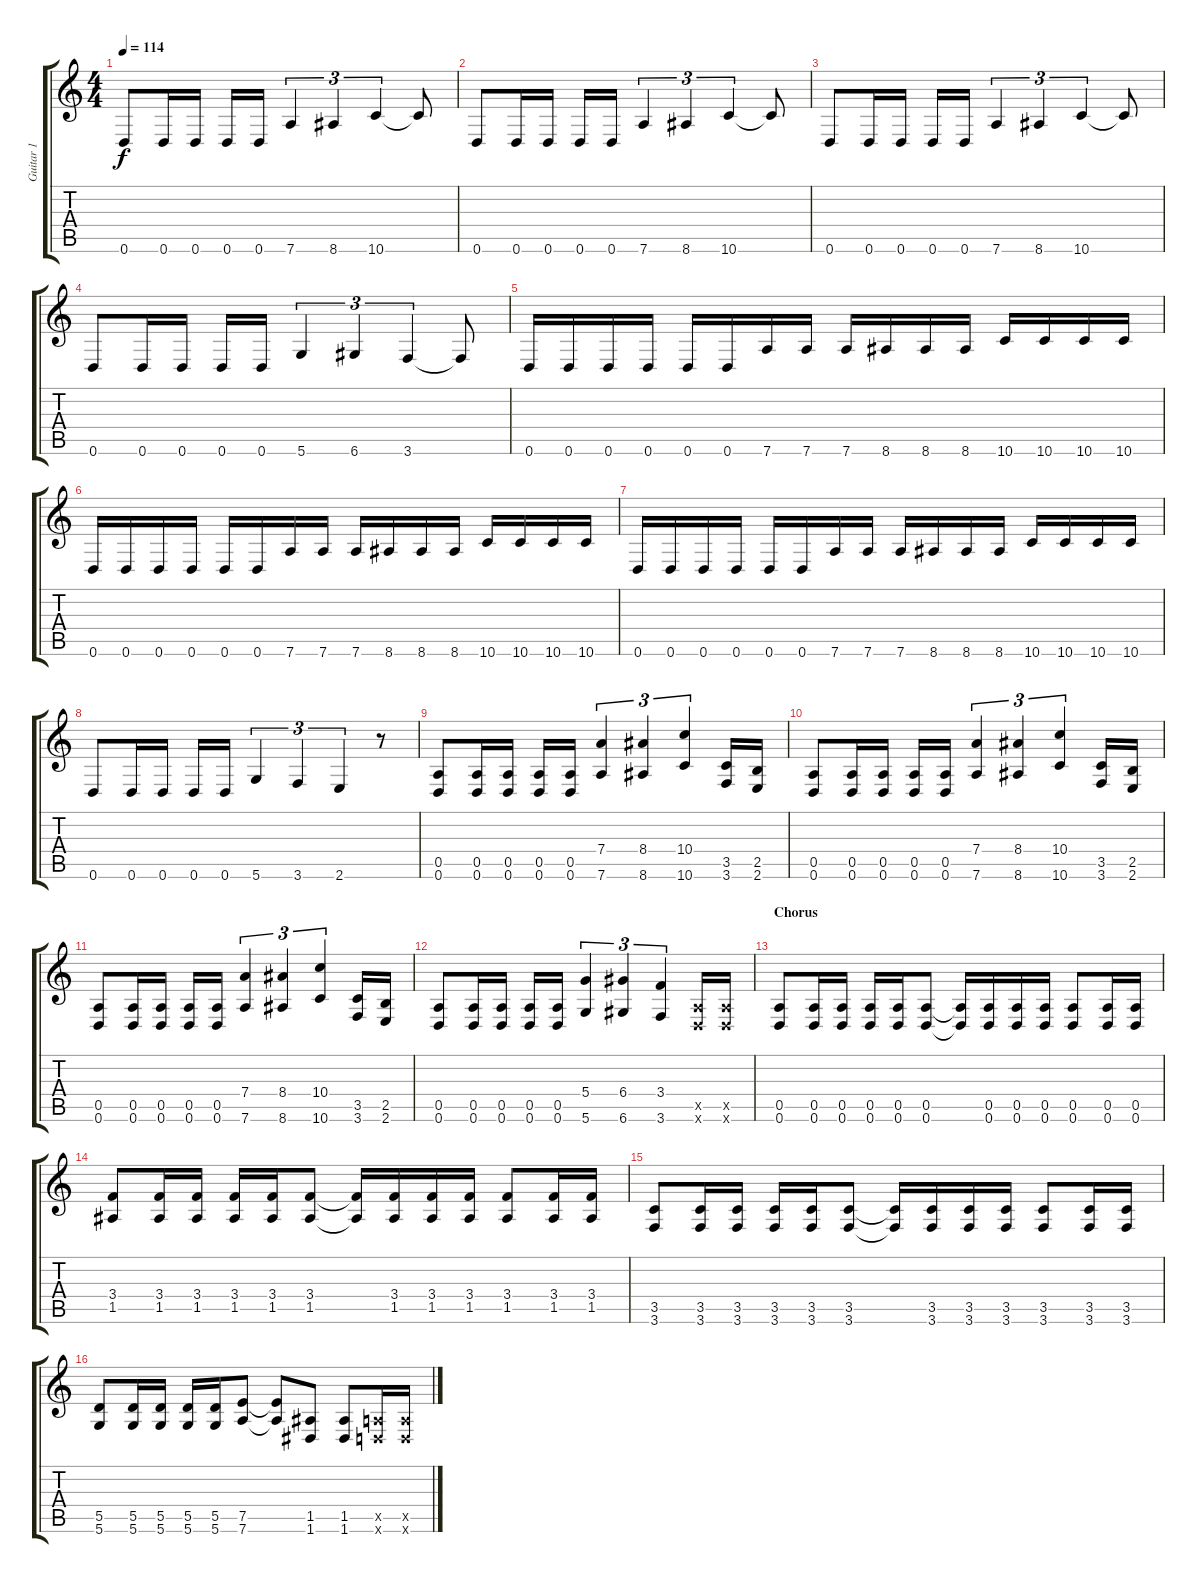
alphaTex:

\track ("Guitar 1" "Guitar 1") {instrument distortionguitar}
\staff {score tabs}
\tuning (E4 B3 G3 D3 A2 D2) {hide}
\ts (4 4)
\tempo 114
\clef g2
\ks c
0.6.8{dy f} 0.6.16 0.6.16 0.6.16 0.6.16 7.6.4{tu (3 2)} 8.6.4{tu (3 2)} 10.6.4{tu (3 2)} 10.6{t}.8 |
0.6.8 0.6.16 0.6.16 0.6.16 0.6.16 7.6.4{tu (3 2)} 8.6.4{tu (3 2)} 10.6.4{tu (3 2)} 10.6{t}.8 |
0.6.8 0.6.16 0.6.16 0.6.16 0.6.16 7.6.4{tu (3 2)} 8.6.4{tu (3 2)} 10.6.4{tu (3 2)} 10.6{t}.8 |
0.6.8 0.6.16 0.6.16 0.6.16 0.6.16 5.6.4{tu (3 2)} 6.6.4{tu (3 2)} 3.6.4{tu (3 2)} 3.6{t}.8 |
0.6.16 0.6.16 0.6.16 0.6.16 0.6.16 0.6.16 7.6.16 7.6.16 7.6.16 8.6.16 8.6.16 8.6.16 10.6.16 10.6.16 10.6.16 10.6.16 |
0.6.16 0.6.16 0.6.16 0.6.16 0.6.16 0.6.16 7.6.16 7.6.16 7.6.16 8.6.16 8.6.16 8.6.16 10.6.16 10.6.16 10.6.16 10.6.16 |
0.6.16 0.6.16 0.6.16 0.6.16 0.6.16 0.6.16 7.6.16 7.6.16 7.6.16 8.6.16 8.6.16 8.6.16 10.6.16 10.6.16 10.6.16 10.6.16 |
0.6.8 0.6.16 0.6.16 0.6.16 0.6.16 5.6.4{tu (3 2)} 3.6.4{tu (3 2)} 2.6.4{tu (3 2)} r.8 |
\section ("" "")
(0.5 0.6).8{balance 0} (0.5 0.6).16 (0.5 0.6).16 (0.5 0.6).16 (0.5 0.6).16 (7.4 7.6).4{tu (3 2)} (8.4 8.6).4{tu (3 2)} (10.4 10.6).4{tu (3 2)} (3.5 3.6).16 (2.5 2.6).16 |
(0.5 0.6).8 (0.5 0.6).16 (0.5 0.6).16 (0.5 0.6).16 (0.5 0.6).16 (7.4 7.6).4{tu (3 2)} (8.4 8.6).4{tu (3 2)} (10.4 10.6).4{tu (3 2)} (3.5 3.6).16 (2.5 2.6).16 |
(0.5 0.6).8 (0.5 0.6).16 (0.5 0.6).16 (0.5 0.6).16 (0.5 0.6).16 (7.4 7.6).4{tu (3 2)} (8.4 8.6).4{tu (3 2)} (10.4 10.6).4{tu (3 2)} (3.5 3.6).16 (2.5 2.6).16 |
(0.5 0.6).8 (0.5 0.6).16 (0.5 0.6).16 (0.5 0.6).16 (0.5 0.6).16 (5.4 5.6).4{tu (3 2)} (6.4 6.6).4{tu (3 2)} (3.4 3.6).4{tu (3 2)} (0.5{x} 0.6{x}).16 (0.5{x} 0.6{x}).16 |
\section ("" "Chorus")
(0.5 0.6).8 (0.5 0.6).16 (0.5 0.6).16 (0.5 0.6).16 (0.5 0.6).16 (0.5 0.6).8 (0.5{t} 0.6{t}).16 (0.5 0.6).16 (0.5 0.6).16 (0.5 0.6).16 (0.5 0.6).8 (0.5 0.6).16 (0.5 0.6).16 |
(3.4 1.5).8 (3.4 1.5).16 (3.4 1.5).16 (3.4 1.5).16 (3.4 1.5).16 (3.4 1.5).8 (3.4{t} 1.5{t}).16 (3.4 1.5).16 (3.4 1.5).16 (3.4 1.5).16 (3.4 1.5).8 (3.4 1.5).16 (3.4 1.5).16 |
(3.5 3.6).8 (3.5 3.6).16 (3.5 3.6).16 (3.5 3.6).16 (3.5 3.6).16 (3.5 3.6).8 (3.5{t} 3.6{t}).16 (3.5 3.6).16 (3.5 3.6).16 (3.5 3.6).16 (3.5 3.6).8 (3.5 3.6).16 (3.5 3.6).16 |
(5.5 5.6).8 (5.5 5.6).16 (5.5 5.6).16 (5.5 5.6).16 (5.5 5.6).16 (7.5 7.6).8 (7.5{t} 7.6{t}).8 (1.5 1.6).8 (1.5 1.6).8 (0.5{x} 0.6{x}).16 (0.5{x} 0.6{x}).16
